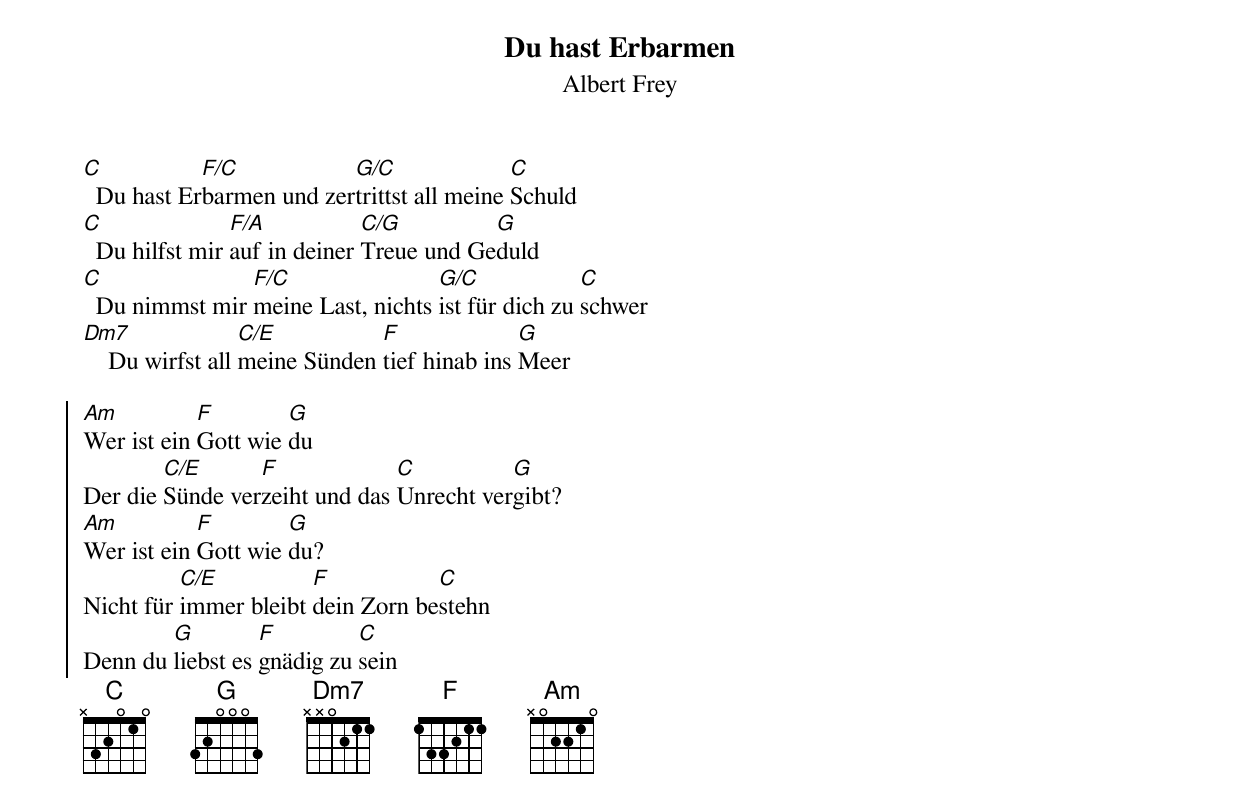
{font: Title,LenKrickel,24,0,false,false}
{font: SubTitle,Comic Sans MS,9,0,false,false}
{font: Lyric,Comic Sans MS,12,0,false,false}
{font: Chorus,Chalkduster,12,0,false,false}
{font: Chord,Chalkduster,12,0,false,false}
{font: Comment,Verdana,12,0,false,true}
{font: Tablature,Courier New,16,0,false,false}
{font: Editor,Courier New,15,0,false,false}
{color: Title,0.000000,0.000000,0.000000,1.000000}
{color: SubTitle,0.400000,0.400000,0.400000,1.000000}
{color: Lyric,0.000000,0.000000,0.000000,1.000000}
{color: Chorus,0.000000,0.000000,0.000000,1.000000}
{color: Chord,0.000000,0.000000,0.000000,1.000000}
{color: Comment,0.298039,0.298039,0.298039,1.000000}
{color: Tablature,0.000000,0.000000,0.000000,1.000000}
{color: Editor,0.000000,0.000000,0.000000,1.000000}
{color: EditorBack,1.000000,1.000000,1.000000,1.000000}
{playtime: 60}
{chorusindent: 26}
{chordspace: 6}
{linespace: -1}
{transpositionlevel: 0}
{t: Du hast Erbarmen}
{st: Albert Frey}
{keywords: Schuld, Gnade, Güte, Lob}

[C]  Du hast Er[F/C]barmen und zer[G/C]trittst all meine [C]Schuld
[C]  Du hilfst mir [F/A]auf in deiner [C/G]Treue und Ge[G]duld
[C]  Du nimmst mir [F/C]meine Last, nichts [G/C]ist für dich zu [C]schwer
[Dm7]    Du wirfst all [C/E]meine Sünden [F]tief hinab ins [G]Meer

{soc}
[Am]Wer ist ein [F]Gott wie [G]du
Der die [C/E]Sünde ver[F]zeiht und das [C]Unrecht ver[G]gibt?
[Am]Wer ist ein [F]Gott wie [G]du?
Nicht für [C/E]immer bleibt [F]dein Zorn be[C]stehn
Denn du [G]liebst es [F]gnädig zu [C]sein
{eoc}
